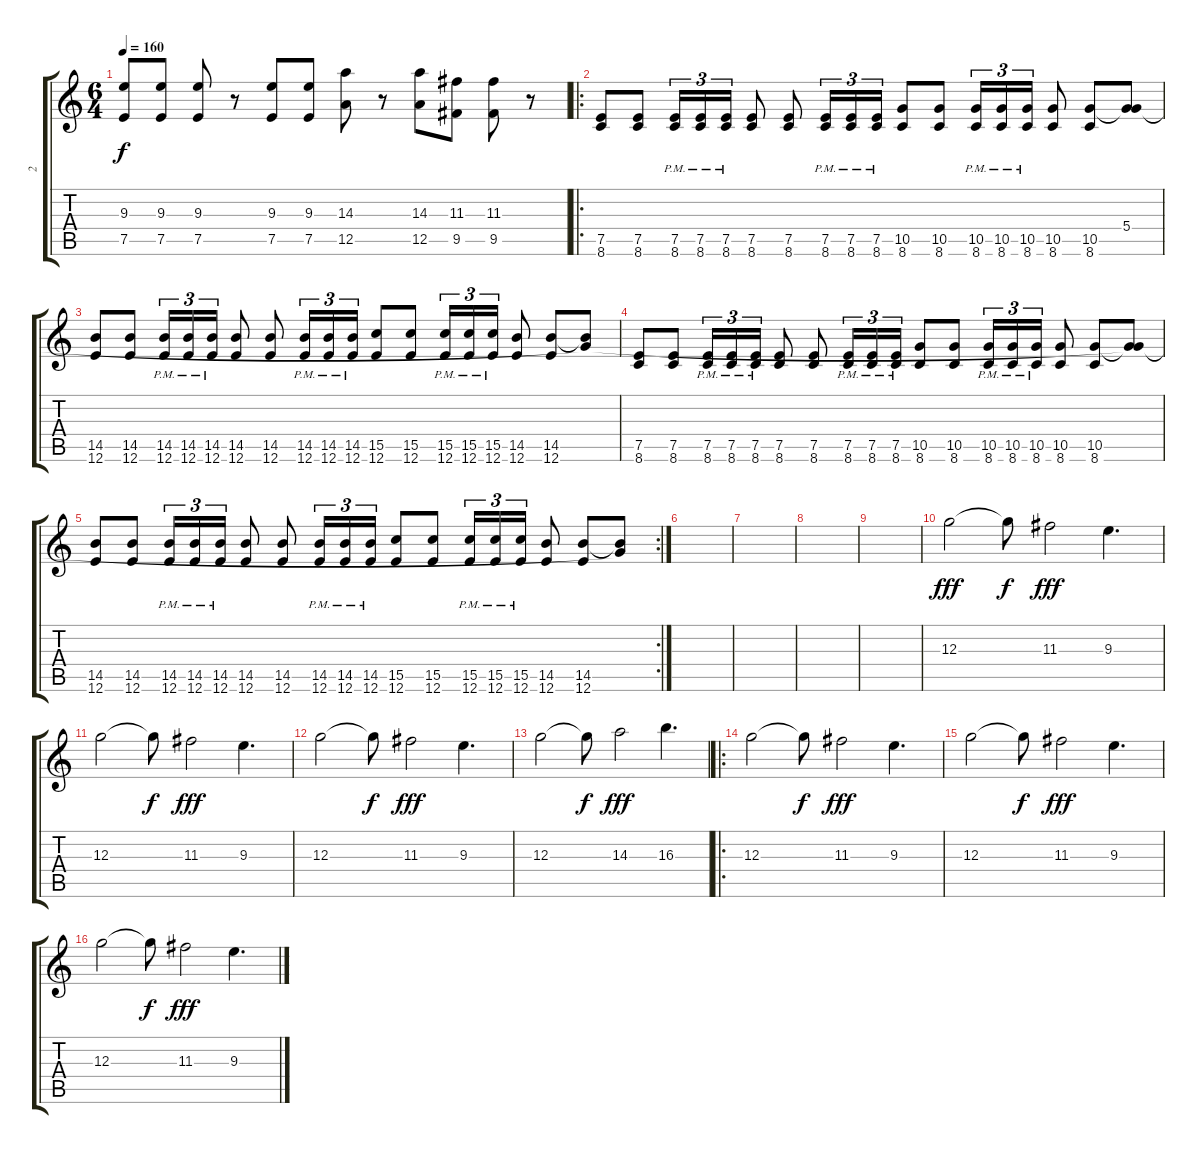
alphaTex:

\track ("2" "2") {instrument overdrivenguitar}
\staff {score tabs}
\tuning (E4 B3 G3 D3 A2 E2) {hide}
\ts (6 4)
\tempo 160
\clef g2
\ks c
(9.3 7.5).8{dy f} (9.3 7.5).8 (9.3 7.5).8 r.8 (9.3 7.5).8 (9.3 7.5).8 (14.3 12.5).8 r.8 (14.3 12.5).8 (11.3 9.5).8 (11.3 9.5).8 r.8 |
\ro
(7.5 8.6).8 (7.5 8.6).8 (7.5{pm} 8.6{pm}).16{tu (3 2)} (7.5{pm} 8.6{pm}).16{tu (3 2)} (7.5{pm} 8.6{pm}).16{tu (3 2)} (7.5 8.6).8 (7.5 8.6).8 (7.5{pm} 8.6{pm}).16{tu (3 2)} (7.5{pm} 8.6{pm}).16{tu (3 2)} (7.5{pm} 8.6{pm}).16{tu (3 2)} (10.5 8.6).8 (10.5 8.6).8 (10.5{pm} 8.6{pm}).16{tu (3 2)} (10.5{pm} 8.6{pm}).16{tu (3 2)} (10.5{pm} 8.6{pm}).16{tu (3 2)} (10.5 8.6).8 (10.5 8.6).8 (5.4 10.5{t}).8 |
(14.5 12.6).8 (14.5 12.6).8 (14.5{pm} 12.6{pm}).16{tu (3 2)} (14.5{pm} 12.6{pm}).16{tu (3 2)} (14.5{pm} 12.6{pm}).16{tu (3 2)} (14.5 12.6).8 (14.5 12.6).8 (14.5{pm} 12.6{pm}).16{tu (3 2)} (14.5{pm} 12.6{pm}).16{tu (3 2)} (14.5{pm} 12.6{pm}).16{tu (3 2)} (15.5 12.6).8 (15.5 12.6).8 (15.5{pm} 12.6{pm}).16{tu (3 2)} (15.5{pm} 12.6{pm}).16{tu (3 2)} (15.5{pm} 12.6{pm}).16{tu (3 2)} (14.5 12.6).8 (14.5 12.6).8 (5.4{t} 14.5{t}).8 |
(7.5 8.6).8 (7.5 8.6).8 (7.5{pm} 8.6{pm}).16{tu (3 2)} (7.5{pm} 8.6{pm}).16{tu (3 2)} (7.5{pm} 8.6{pm}).16{tu (3 2)} (7.5 8.6).8 (7.5 8.6).8 (7.5{pm} 8.6{pm}).16{tu (3 2)} (7.5{pm} 8.6{pm}).16{tu (3 2)} (7.5{pm} 8.6{pm}).16{tu (3 2)} (10.5 8.6).8 (10.5 8.6).8 (10.5{pm} 8.6{pm}).16{tu (3 2)} (10.5{pm} 8.6{pm}).16{tu (3 2)} (10.5{pm} 8.6{pm}).16{tu (3 2)} (10.5 8.6).8 (10.5 8.6).8 (5.4{t} 10.5{t}).8 |
\rc 2
(14.5 12.6).8 (14.5 12.6).8 (14.5{pm} 12.6{pm}).16{tu (3 2)} (14.5{pm} 12.6{pm}).16{tu (3 2)} (14.5{pm} 12.6{pm}).16{tu (3 2)} (14.5 12.6).8 (14.5 12.6).8 (14.5{pm} 12.6{pm}).16{tu (3 2)} (14.5{pm} 12.6{pm}).16{tu (3 2)} (14.5{pm} 12.6{pm}).16{tu (3 2)} (15.5 12.6).8 (15.5 12.6).8 (15.5{pm} 12.6{pm}).16{tu (3 2)} (15.5{pm} 12.6{pm}).16{tu (3 2)} (15.5{pm} 12.6{pm}).16{tu (3 2)} (14.5 12.6).8 (14.5 12.6).8 (5.4{t} 14.5{t}).8 |
|
|
|
|
12.3.2{dy fff instrument acousticguitarsteel} 12.3{t}.8{dy f} 11.3.2{dy fff} 9.3.4{d} |
12.3.2 12.3{t}.8{dy f} 11.3.2{dy fff} 9.3.4{d} |
12.3.2 12.3{t}.8{dy f} 11.3.2{dy fff} 9.3.4{d} |
12.3.2 12.3{t}.8{dy f} 14.3.2{dy fff} 16.3.4{d} |
\ro
12.3.2 12.3{t}.8{dy f} 11.3.2{dy fff} 9.3.4{d} |
12.3.2 12.3{t}.8{dy f} 11.3.2{dy fff} 9.3.4{d} |
12.3.2 12.3{t}.8{dy f} 11.3.2{dy fff} 9.3.4{d}
